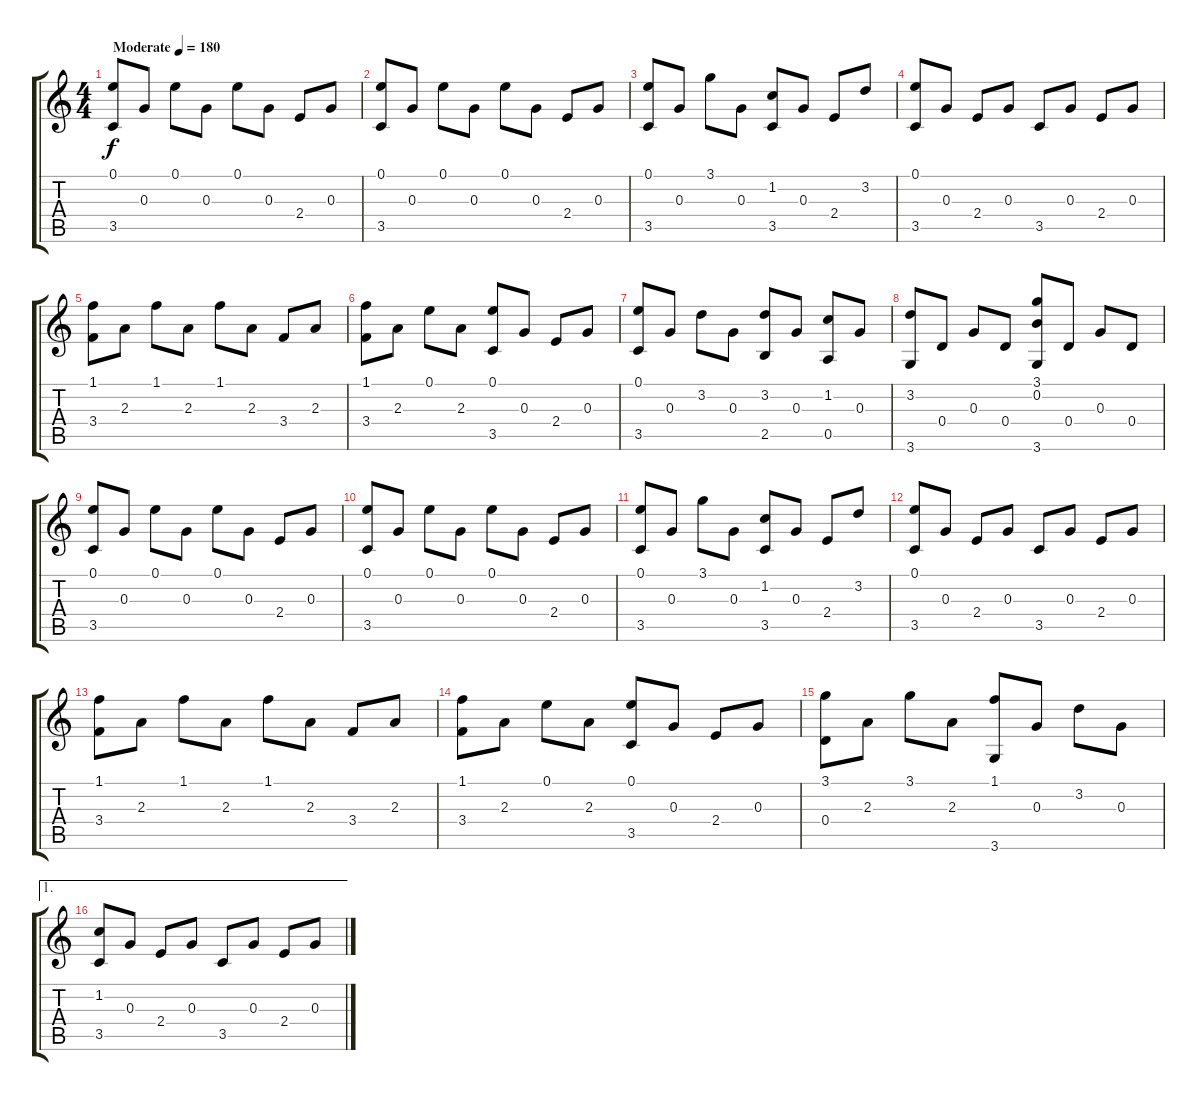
\track "" {instrument acousticguitarsteel}
\staff {score tabs}
\tuning (E4 B3 G3 D3 A2 E2) {hide}
\ts (4 4)
\tempo (180 "Moderate")
\clef g2
\ks c
(0.1 3.5).8{txt "" dy f instrument acousticguitarsteel} 0.3.8 0.1.8 0.3.8 0.1.8{txt ""} 0.3.8 2.4.8 0.3.8 |
(0.1 3.5).8 0.3.8 0.1.8 0.3.8 0.1.8 0.3.8 2.4.8 0.3.8 |
(0.1 3.5).8 0.3.8 3.1.8 0.3.8 (1.2 3.5).8 0.3.8 2.4.8 3.2.8 |
(0.1 3.5).8 0.3.8 2.4.8 0.3.8 3.5.8 0.3.8 2.4.8 0.3.8 |
(1.1 3.4).8 2.3.8 1.1.8 2.3.8 1.1.8 2.3.8 3.4.8 2.3.8 |
(1.1 3.4).8 2.3.8 0.1.8 2.3.8 (0.1 3.5).8 0.3.8 2.4.8 0.3.8 |
(0.1 3.5).8{txt ""} 0.3.8 3.2.8 0.3.8 (3.2 2.5).8 0.3.8 (1.2 0.5).8 0.3.8 |
(3.2 3.6).8 0.4.8 0.3.8 0.4.8 (3.1 0.2 3.6).8 0.4.8 0.3.8 0.4.8 |
(0.1 3.5).8 0.3.8 0.1.8 0.3.8 0.1.8 0.3.8 2.4.8 0.3.8 |
(0.1 3.5).8 0.3.8 0.1.8 0.3.8 0.1.8 0.3.8 2.4.8 0.3.8 |
(0.1 3.5).8 0.3.8 3.1.8 0.3.8 (1.2 3.5).8 0.3.8 2.4.8 3.2.8 |
(0.1 3.5).8 0.3.8 2.4.8 0.3.8 3.5.8 0.3.8 2.4.8 0.3.8 |
(1.1 3.4).8 2.3.8 1.1.8 2.3.8 1.1.8 2.3.8 3.4.8 2.3.8 |
(1.1 3.4).8 2.3.8 0.1.8 2.3.8{txt ""} (0.1 3.5).8 0.3.8 2.4.8 0.3.8 |
(3.1 0.4).8 2.3.8 3.1.8 2.3.8 (1.1 3.6).8 0.3.8 3.2.8 0.3.8 |
\ae 1
(1.2 3.5).8 0.3.8 2.4.8 0.3.8 3.5.8 0.3.8 2.4.8 0.3.8
